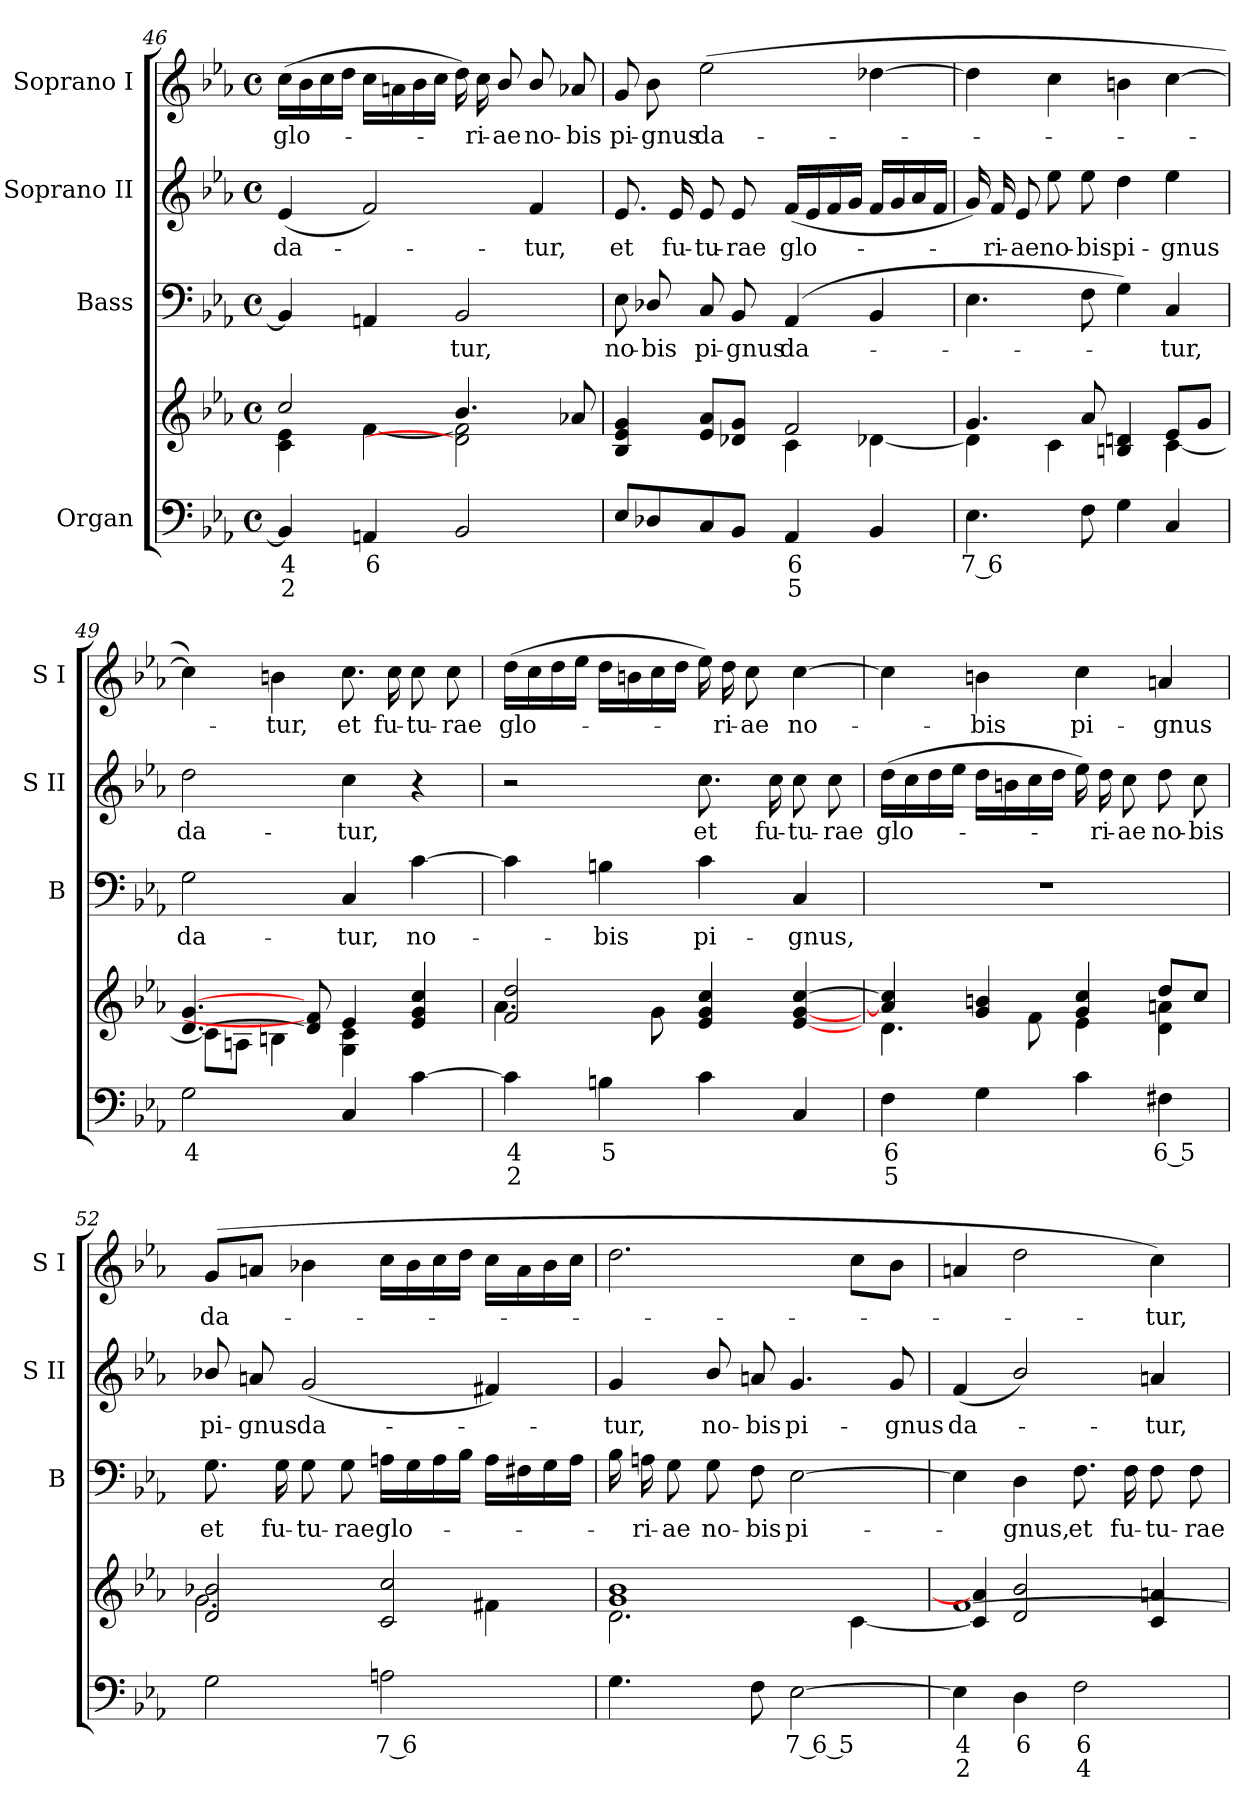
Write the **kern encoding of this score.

**kern	**text	**text	**kern	**kern	**text	**kern	**text	**kern	**text
*part4	*part4	*part4	*part4	*part3	*part3	*part2	*part2	*part1	*part1
*staff5	*staff5	*staff5	*staff4	*staff3	*staff3	*staff2	*staff2	*staff1	*staff1
*I"Organ	*	*	*	*I"Bass	*	*I"Soprano II	*	*I"Soprano I	*
*	*	*	*	*I'B	*	*I'S II	*	*I'S I	*
*clefF4	*	*	*clefG2	*clefF4	*	*clefG2	*	*clefG2	*
*k[b-e-a-]	*	*	*k[b-e-a-]	*k[b-e-a-]	*	*k[b-e-a-]	*	*k[b-e-a-]	*
*E-:	*	*	*E-:	*E-:	*	*E-:	*	*E-:	*
*M4/4	*	*	*M4/4	*M4/4	*	*M4/4	*	*M4/4	*
*met(c)	*	*	*met(c)	*met(c)	*	*met(c)	*	*met(c)	*
=46	=46	=46	=46	=46	=46	=46	=46	=46	=46
!	!LO:LY:b	!LO:LY:b	!	!	!	!	!LO:LY:b	!	!LO:LY:b
*	*	*	*^	*	*	*	*	*	*
4BB-]	4	2	2cc/	4c\ 4e-\	4BB-]	.	(<4e-	da-	(>16ccLL	glo-
.	.	.	.	.	.	.	.	.	16b-	.
.	.	.	.	.	.	.	.	.	16cc	.
.	.	.	.	.	.	.	.	.	16ddJJ	.
!	!LO:LY:b	!	!	!	!	!	!	!	!	!
4AAn	6	.	.	[4f\	4AAn	.	2f)	.	16ccLL	.
.	.	.	.	.	.	.	.	.	16an	.
.	.	.	.	.	.	.	.	.	16b-	.
.	.	.	.	.	.	.	.	.	16ccJJ	.
!	!	!	!	!	!	!LO:LY:b	!	!	!	!
2BB-	.	.	4.b-/	2d\] 2f\]	2BB-	tur,	.	.	16dd)	.
!	!	!	!	!	!	!	!	!	!	!LO:LY:b
.	.	.	.	.	.	.	.	.	16cc	ri-
!	!	!	!	!	!	!	!	!	!	!LO:LY:b
.	.	.	.	.	.	.	.	.	8b-/	-ae
!	!	!	!	!	!	!	!	!LO:LY:b	!	!LO:LY:b
.	.	.	.	.	.	.	4f	tur,	8b-/	no-
!	!	!	!	!	!	!	!	!	!	!LO:LY:b
.	.	.	8a-X/	.	.	.	.	.	8a-X	-bis
!!LO:LB:g=z
=47	=47	=47	=47	=47	=47	=47	=47	=47	=47	=47
!	!	!	!	!	!	!LO:LY:b	!	!LO:LY:b	!	!LO:LY:b
8E-L	.	.	4B-/ 4e-/ 4g/	2ryy	8E-	no-	8.e-	et	8g	pi-
!	!	!	!	!	!	!LO:LY:b	!	!	!	!LO:LY:b
8D-X	.	.	.	.	8D-X/	-bis	.	.	8b-	-gnus
!	!	!	!	!	!	!	!	!LO:LY:b	!	!
.	.	.	.	.	.	.	16e-	fu-	.	.
!	!	!	!	!	!	!LO:LY:b	!	!LO:LY:b	!	!LO:LY:b
8C	.	.	8e-/ 8a-/L	.	8C	pi-	8e-	-tu-	(>2ee-	da-
!	!	!	!	!	!	!LO:LY:b	!	!LO:LY:b	!	!
8BB-J	.	.	8d-X/ 8g/J	.	8BB-	-gnus	8e-	-rae	.	.
!	!LO:LY:b	!LO:LY:b	!	!	!	!LO:LY:b	!	!LO:LY:b	!	!
4AA-	6	5	2f/	4c\	(>4AA-	da-	(<16fLL	glo-	.	.
.	.	.	.	.	.	.	16e-	.	.	.
.	.	.	.	.	.	.	16f	.	.	.
.	.	.	.	.	.	.	16gJJ	.	.	.
4BB-	.	.	.	[4d-X\	4BB-	.	16fLL	.	[4dd-X	.
.	.	.	.	.	.	.	16g	.	.	.
.	.	.	.	.	.	.	16a-	.	.	.
.	.	.	.	.	.	.	16fJJ	.	.	.
=48	=48	=48	=48	=48	=48	=48	=48	=48	=48	=48
!	!LO:LY:b	!	!	!	!	!	!	!	!	!
4.E-	7 6	.	4.g/	4d-\]	4.E-	.	16g)	.	4dd-]	.
!	!	!	!	!	!	!	!	!LO:LY:b	!	!
.	.	.	.	.	.	.	16f	ri-	.	.
!	!	!	!	!	!	!	!	!LO:LY:b	!	!
.	.	.	.	.	.	.	8e-	-ae	.	.
!	!	!	!	!	!	!	!	!LO:LY:b	!	!
.	.	.	.	4c\	.	.	8ee-	no-	4cc	.
!	!	!	!	!	!	!	!	!LO:LY:b	!	!
8F	.	.	8a-/	.	8F	.	8ee-	-bis	.	.
!	!	!	!	!	!	!	!	!LO:LY:b	!	!
4G	.	.	4Bn/ 4dn/	4ryy	4G)	.	4dd	pi-	4bn	.
!	!	!	!	!	!	!LO:LY:b	!	!LO:LY:b	!	!
4C	.	.	8e-/L	[4c\	4C	tur,	4ee-	-gnus	[4cc	.
.	.	.	8g/J	.	.	.	.	.	.	.
=49	=49	=49	=49	=49	=49	=49	=49	=49	=49	=49
!	!LO:LY:b	!	!	!	!	!LO:LY:b	!	!LO:LY:b	!	!
2G	4	.	[4.d/ [4.g/	8c\L]	2G	da-	2dd	da-	4cc])	.
.	.	.	.	8An\J	.	.	.	.	.	.
!	!	!	!	!	!	!	!	!	!	!LO:LY:b
.	.	.	.	4Bn\	.	.	.	.	4bn	tur,
.	.	.	8d/] 8f/]	.	.	.	.	.	.	.
!	!	!	!	!	!	!LO:LY:b	!	!LO:LY:b	!	!LO:LY:b
4C	.	.	4e-/	4G\ 4c\	4C	-tur,	4cc	-tur,	8.cc	et
!	!	!	!	!	!	!	!	!	!	!LO:LY:b
.	.	.	.	.	.	.	.	.	16cc	fu-
!	!	!	!	!	!	!LO:LY:b	!	!	!	!LO:LY:b
[4c	.	.	4e-/ 4g/ 4cc/	4ryy	[4c	no-	4r	.	8cc	-tu-
!	!	!	!	!	!	!	!	!	!	!LO:LY:b
.	.	.	.	.	.	.	.	.	8cc	-rae
!!LO:LB:g=z
=50	=50	=50	=50	=50	=50	=50	=50	=50	=50	=50
!	!LO:LY:b	!LO:LY:b	!	!	!	!	!	!	!	!LO:LY:b
4c]	4	2	2f/ 2dd/	4.a-\	4c]	.	2r	.	(>16ddLL	glo-
.	.	.	.	.	.	.	.	.	16cc	.
.	.	.	.	.	.	.	.	.	16dd	.
.	.	.	.	.	.	.	.	.	16ee-JJ	.
!	!LO:LY:b	!	!	!	!	!LO:LY:b	!	!	!	!
4Bn	5	.	.	.	4Bn	bis	.	.	16ddLL	.
.	.	.	.	.	.	.	.	.	16bn	.
.	.	.	.	8g\	.	.	.	.	16cc	.
.	.	.	.	.	.	.	.	.	16ddJJ	.
!	!	!	!	!	!	!LO:LY:b	!	!LO:LY:b	!	!
4c	.	.	4e-/ 4g/ 4cc/	2ryy	4c	pi-	8.cc	et	16ee-)	.
!	!	!	!	!	!	!	!	!	!	!LO:LY:b
.	.	.	.	.	.	.	.	.	16dd	ri-
!	!	!	!	!	!	!	!	!	!	!LO:LY:b
.	.	.	.	.	.	.	.	.	8cc	-ae
!	!	!	!	!	!	!	!	!LO:LY:b	!	!
.	.	.	.	.	.	.	16cc	fu-	.	.
!	!	!	!	!	!	!LO:LY:b	!	!LO:LY:b	!	!LO:LY:b
4C	.	.	[4e-/ [4g/ [4cc/	.	4C	-gnus,	8cc	-tu-	[4cc	no-
!	!	!	!	!	!	!	!	!LO:LY:b	!	!
.	.	.	.	.	.	.	8cc	-rae	.	.
=51	=51	=51	=51	=51	=51	=51	=51	=51	=51	=51
!	!LO:LY:b	!LO:LY:b	!	!	!	!	!	!LO:LY:b	!	!
4F	6	5	4a-/] 4cc/]	4.d\	1r	.	(>16ddLL	glo-	4cc]	.
.	.	.	.	.	.	.	16cc	.	.	.
.	.	.	.	.	.	.	16dd	.	.	.
.	.	.	.	.	.	.	16ee-JJ	.	.	.
!	!	!	!	!	!	!	!	!	!	!LO:LY:b
4G	.	.	4g/ 4bn/	.	.	.	16ddLL	.	4bn	bis
.	.	.	.	.	.	.	16bn	.	.	.
.	.	.	.	8f\	.	.	16cc	.	.	.
.	.	.	.	.	.	.	16ddJJ	.	.	.
!	!	!	!	!	!	!	!	!	!	!LO:LY:b
4c	.	.	4g/ 4cc/	4e-\	.	.	16ee-)	.	4cc	pi-
!	!	!	!	!	!	!	!	!LO:LY:b	!	!
.	.	.	.	.	.	.	16dd	ri-	.	.
!	!	!	!	!	!	!	!	!LO:LY:b	!	!
.	.	.	.	.	.	.	8cc	-ae	.	.
!	!LO:LY:b	!	!	!	!	!	!	!LO:LY:b	!	!LO:LY:b
4F#X	6 5	.	8dd/L	4d\ 4an\	.	.	8dd	no-	4an	-gnus
!	!	!	!	!	!	!	!	!LO:LY:b	!	!
.	.	.	8cc/J	.	.	.	8cc	-bis	.	.
=52	=52	=52	=52	=52	=52	=52	=52	=52	=52	=52
!	!	!	!	!	!	!LO:LY:b	!	!LO:LY:b	!	!LO:LY:b
2G	.	.	2d/ 2b-X/	2.g\	8.G	et	8b-X/	pi-	(>8gL	da-
!	!	!	!	!	!	!	!	!LO:LY:b	!	!
.	.	.	.	.	.	.	8an	-gnus	8anJ	.
!	!	!	!	!	!	!LO:LY:b	!	!	!	!
.	.	.	.	.	16G	fu-	.	.	.	.
!	!	!	!	!	!	!LO:LY:b	!	!LO:LY:b	!	!
.	.	.	.	.	8G	-tu-	(<2g	da-	4b-X	.
!	!	!	!	!	!	!LO:LY:b	!	!	!	!
.	.	.	.	.	8G	-rae	.	.	.	.
!	!LO:LY:b	!	!	!	!	!LO:LY:b	!	!	!	!
2An	7 6	.	2c/ 2cc/	.	16AnLL	glo-	.	.	16ccLL	.
.	.	.	.	.	16G	.	.	.	16b-	.
.	.	.	.	.	16A	.	.	.	16cc	.
.	.	.	.	.	16B-JJ	.	.	.	16ddJJ	.
.	.	.	.	4f#X\	16ALL	.	4f#X)	.	16ccLL	.
.	.	.	.	.	16F#X	.	.	.	16a	.
.	.	.	.	.	16G	.	.	.	16b-	.
.	.	.	.	.	16AJJ	.	.	.	16ccJJ	.
!!LO:LB:g=z
=53	=53	=53	=53	=53	=53	=53	=53	=53	=53	=53
!	!	!	!	!	!	!	!	!LO:LY:b	!	!
4.G	.	.	1g/ 1b-/	2.d\	16B-	.	4g	tur,	2.dd	.
!	!	!	!	!	!	!LO:LY:b	!	!	!	!
.	.	.	.	.	16An	ri-	.	.	.	.
!	!	!	!	!	!	!LO:LY:b	!	!	!	!
.	.	.	.	.	8G	-ae	.	.	.	.
!	!	!	!	!	!	!LO:LY:b	!	!LO:LY:b	!	!
.	.	.	.	.	8G	no-	8b-/	no-	.	.
!	!	!	!	!	!	!LO:LY:b	!	!LO:LY:b	!	!
8F	.	.	.	.	8F	-bis	8an	-bis	.	.
!	!LO:LY:b	!	!	!	!	!LO:LY:b	!	!LO:LY:b	!	!
[2E-	7 6 5	.	.	.	[2E-	pi-	4.g	pi-	.	.
.	.	.	.	[4c\	.	.	.	.	8ccL	.
!	!	!	!	!	!	!	!	!LO:LY:b	!	!
.	.	.	.	.	.	.	8g	-gnus	8b-J	.
=54	=54	=54	=54	=54	=54	=54	=54	=54	=54	=54
!	!LO:LY:b	!LO:LY:b	!	!	!	!	!	!LO:LY:b	!	!
4E-]	4	2	[1f/	4c/] 4a/]	4E-]	.	(<4f	da-	4an	.
!	!LO:LY:b	!	!	!	!	!LO:LY:b	!	!	!	!
4D	6	.	.	2d/ 2b-/	4D	gnus,	2b-/)	.	2dd	.
!	!LO:LY:b	!LO:LY:b	!	!	!	!LO:LY:b	!	!	!	!
2F	6	4	.	.	8.F	et	.	.	.	.
!	!	!	!	!	!	!LO:LY:b	!	!	!	!
.	.	.	.	.	16F	fu-	.	.	.	.
!	!	!	!	!	!	!LO:LY:b	!	!LO:LY:b	!	!LO:LY:b
.	.	.	.	4c/ 4a/	8F	-tu-	4an	tur,	4cc)	tur,
!	!	!	!	!	!	!LO:LY:b	!	!	!	!
.	.	.	.	.	8F	-rae	.	.	.	.
*	*	*	*v	*v	*	*	*	*	*	*
=	=	=	=	=	=	=	=	=	=
*-	*-	*-	*-	*-	*-	*-	*-	*-	*-
